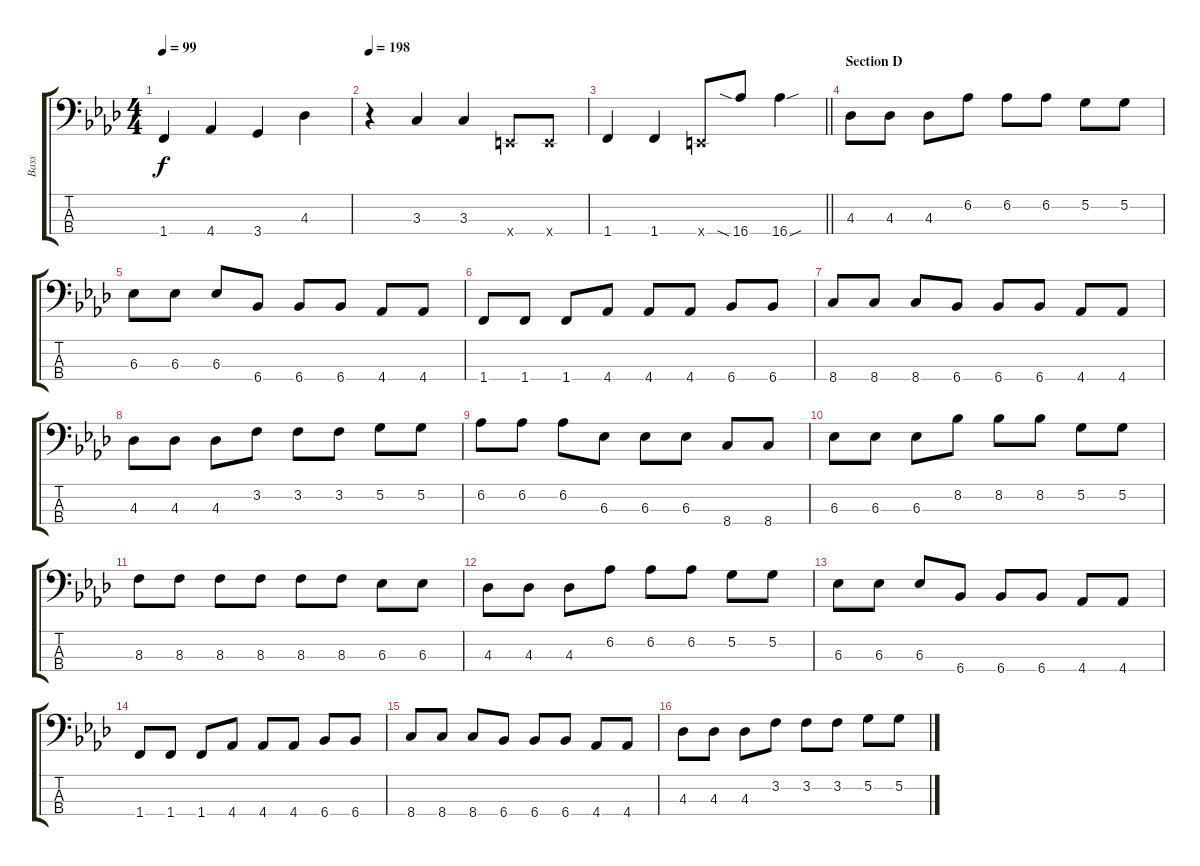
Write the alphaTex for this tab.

\track ("Bass" "Bass") {instrument electricbassfinger}
\staff {score tabs}
\tuning (G2 D2 A1 E1) {hide}
\ts (4 4)
\tempo 99
\clef f4
\ks ab
1.4.4{dy f} 4.4.4 3.4.4 4.3.4 |
\tempo 198
r.4 3.3.4 3.3.4 0.4{x}.8 0.4{x}.8 |
\barLineRight lightlight
1.4.4 1.4.4 0.4{x}.8 16.4{sia}.8 16.4{sou}.4 |
\section ("" "Section D")
4.3.8 4.3.8 4.3.8 6.2.8 6.2.8 6.2.8 5.2.8 5.2.8 |
6.3.8 6.3.8 6.3.8 6.4.8 6.4.8 6.4.8 4.4.8 4.4.8 |
1.4.8 1.4.8 1.4.8 4.4.8 4.4.8 4.4.8 6.4.8 6.4.8 |
8.4.8 8.4.8 8.4.8 6.4.8 6.4.8 6.4.8 4.4.8 4.4.8 |
4.3.8 4.3.8 4.3.8 3.2.8 3.2.8 3.2.8 5.2.8 5.2.8 |
6.2.8 6.2.8 6.2.8 6.3.8 6.3.8 6.3.8 8.4.8 8.4.8 |
6.3.8 6.3.8 6.3.8 8.2.8 8.2.8 8.2.8 5.2.8 5.2.8 |
8.3.8 8.3.8 8.3.8 8.3.8 8.3.8 8.3.8 6.3.8 6.3.8 |
4.3.8 4.3.8 4.3.8 6.2.8 6.2.8 6.2.8 5.2.8 5.2.8 |
6.3.8 6.3.8 6.3.8 6.4.8 6.4.8 6.4.8 4.4.8 4.4.8 |
1.4.8 1.4.8 1.4.8 4.4.8 4.4.8 4.4.8 6.4.8 6.4.8 |
8.4.8 8.4.8 8.4.8 6.4.8 6.4.8 6.4.8 4.4.8 4.4.8 |
4.3.8 4.3.8 4.3.8 3.2.8 3.2.8 3.2.8 5.2.8 5.2.8
